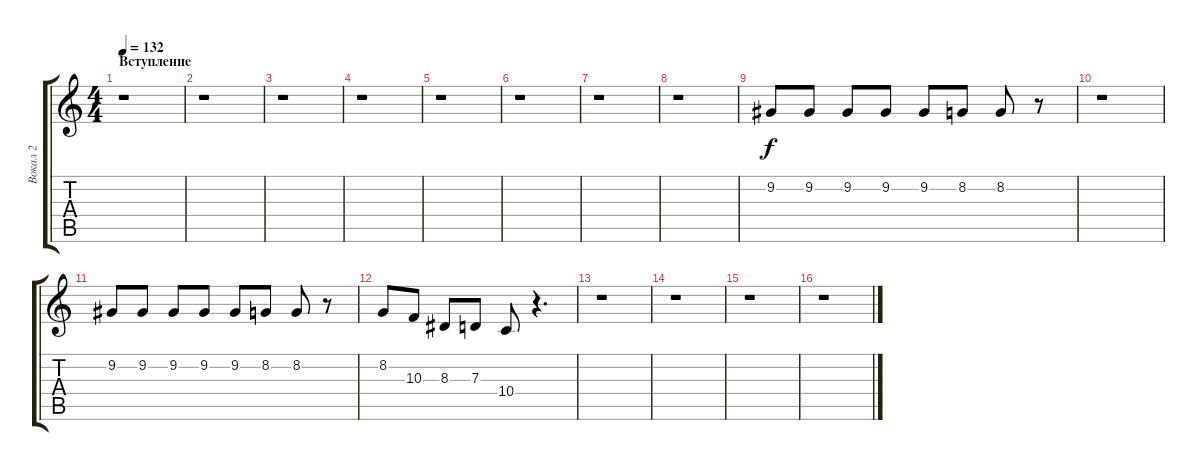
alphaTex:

\track ("Вокал 2" "Вокал 2") {instrument sopranosax}
\staff {score tabs}
\tuning (E4 B3 G3 D3 A2 E2) {hide}
\ts (4 4)
\section ("" "Вступление")
\tempo 132
\clef g2
\ks c
r.1{dy f instrument sopranosax} |
r.1 |
r.1 |
r.1 |
r.1 |
r.1 |
r.1 |
r.1 |
9.2.8 9.2.8 9.2.8 9.2.8 9.2.8 8.2.8 8.2.8 r.8 |
r.1 |
9.2.8 9.2.8 9.2.8 9.2.8 9.2.8 8.2.8 8.2.8 r.8 |
8.2.8 10.3.8 8.3.8 7.3.8 10.4.8 r.4{d} |
r.1 |
r.1 |
r.1 |
r.1
